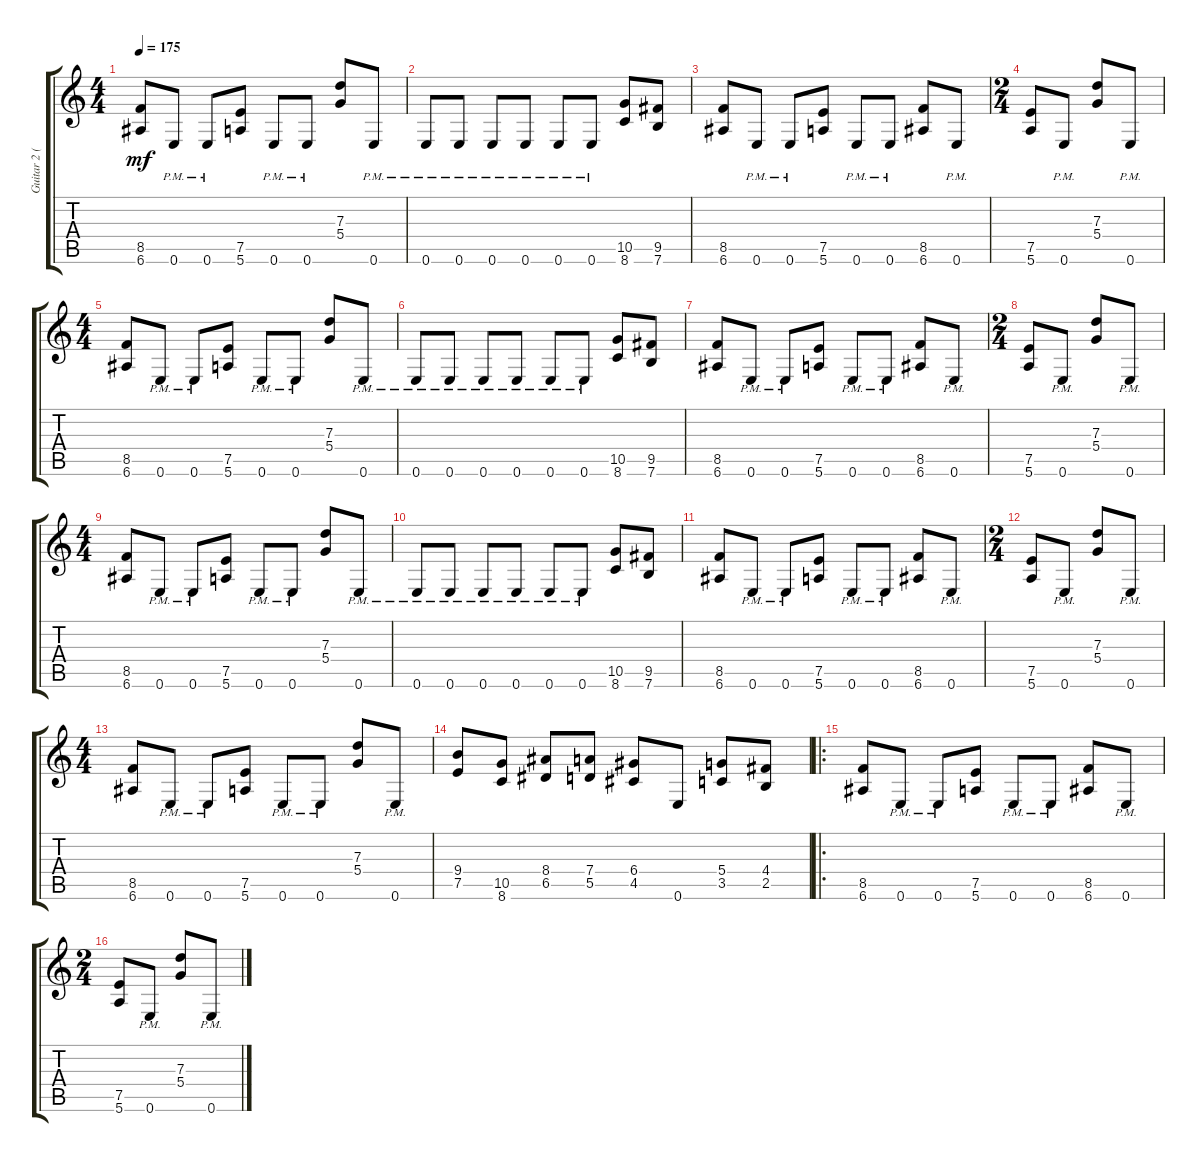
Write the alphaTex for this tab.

\track ("Guitar 2 (Chris Poland)" "Guitar 2 (") {instrument distortionguitar}
\staff {score tabs}
\tuning (E4 B3 G3 D3 A2 E2) {hide}
\ts (4 4)
\tempo 175
\clef g2
\ks c
(8.5 6.6).8{dy mf} 0.6{pm}.8 0.6{pm}.8 (7.5 5.6).8 0.6{pm}.8 0.6{pm}.8 (7.3 5.4).8 0.6{pm}.8 |
0.6{pm}.8 0.6{pm}.8 0.6{pm}.8 0.6{pm}.8 0.6{pm}.8 0.6{pm}.8 (10.5 8.6).8 (9.5 7.6).8 |
(8.5 6.6).8 0.6{pm}.8 0.6{pm}.8 (7.5 5.6).8 0.6{pm}.8 0.6{pm}.8 (8.5 6.6).8 0.6{pm}.8 |
\ts (2 4)
(7.5 5.6).8 0.6{pm}.8 (7.3 5.4).8 0.6{pm}.8 |
\ts (4 4)
(8.5 6.6).8 0.6{pm}.8 0.6{pm}.8 (7.5 5.6).8 0.6{pm}.8 0.6{pm}.8 (7.3 5.4).8 0.6{pm}.8 |
0.6{pm}.8 0.6{pm}.8 0.6{pm}.8 0.6{pm}.8 0.6{pm}.8 0.6{pm}.8 (10.5 8.6).8 (9.5 7.6).8 |
(8.5 6.6).8 0.6{pm}.8 0.6{pm}.8 (7.5 5.6).8 0.6{pm}.8 0.6{pm}.8 (8.5 6.6).8 0.6{pm}.8 |
\ts (2 4)
(7.5 5.6).8 0.6{pm}.8 (7.3 5.4).8 0.6{pm}.8 |
\ts (4 4)
(8.5 6.6).8 0.6{pm}.8 0.6{pm}.8 (7.5 5.6).8 0.6{pm}.8 0.6{pm}.8 (7.3 5.4).8 0.6{pm}.8 |
0.6{pm}.8 0.6{pm}.8 0.6{pm}.8 0.6{pm}.8 0.6{pm}.8 0.6{pm}.8 (10.5 8.6).8 (9.5 7.6).8 |
(8.5 6.6).8 0.6{pm}.8 0.6{pm}.8 (7.5 5.6).8 0.6{pm}.8 0.6{pm}.8 (8.5 6.6).8 0.6{pm}.8 |
\ts (2 4)
(7.5 5.6).8 0.6{pm}.8 (7.3 5.4).8 0.6{pm}.8 |
\ts (4 4)
(8.5 6.6).8 0.6{pm}.8 0.6{pm}.8 (7.5 5.6).8 0.6{pm}.8 0.6{pm}.8 (7.3 5.4).8 0.6{pm}.8 |
(9.4 7.5).8 (10.5 8.6).8 (8.4 6.5).8 (7.4 5.5).8 (6.4 4.5).8 0.6.8 (5.4 3.5).8 (4.4 2.5).8 |
\ro
(8.5 6.6).8 0.6{pm}.8 0.6{pm}.8 (7.5 5.6).8 0.6{pm}.8 0.6{pm}.8 (8.5 6.6).8 0.6{pm}.8 |
\ts (2 4)
(7.5 5.6).8 0.6{pm}.8 (7.3 5.4).8 0.6{pm}.8
